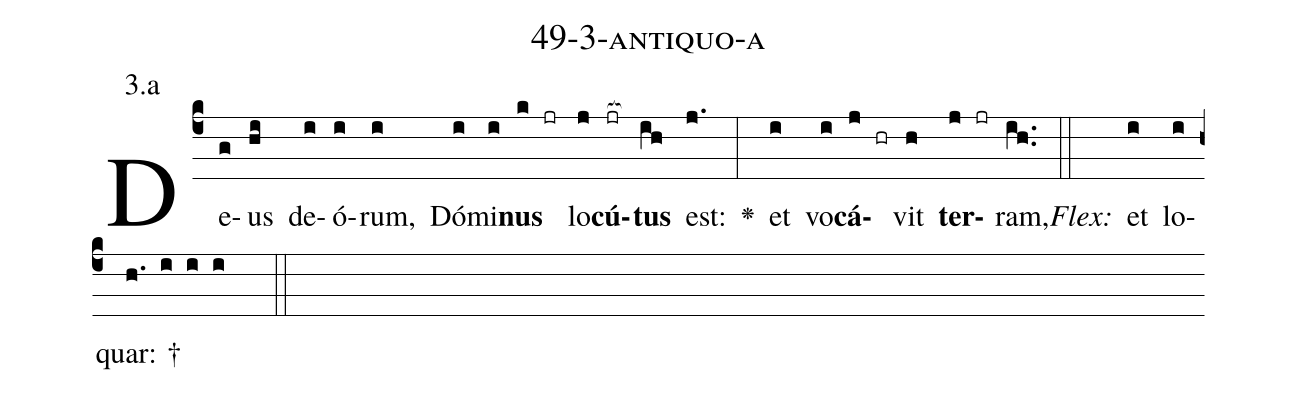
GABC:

name: 49-3-antiquo-a;
annotation: 3.a;
%%
(c4)De(g)us(hi) de(i)ó(i)rum,(i) Dó(i)mi(i)<b>nus</b>(k jr) lo(j)<b>cú</b>(jr[ocb:1{])<b>tus</b>(ih[ocb:0}]) est:(j.) <v>\greheightstar</v>(:) et(i) vo(i)<b>cá</b>(j hr)vit(h) <b>ter</b>(j jr)ram,(ih..) (::)
<i>Flex:</i>()  et(i) lo(i)quar: †(h. i i i  ::)

%E(i) u(i) o(j) u(h) a(j) e.(ih..) (::)
